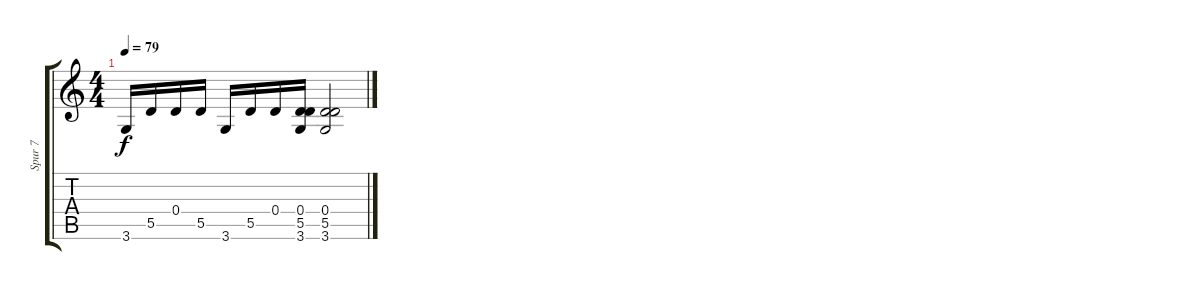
\track ("Spur 7" "Spur 7") {instrument electricguitarjazz}
\staff {score tabs}
\tuning (E4 B3 G3 D3 A2 E2) {hide}
\ts (4 4)
\tempo 79
\clef g2
\ks c
3.6.16{dy f} 5.5.16 0.4.16 5.5.16 3.6.16 5.5.16 0.4.16 (0.4 5.5 3.6).16 (0.4 5.5 3.6).2
